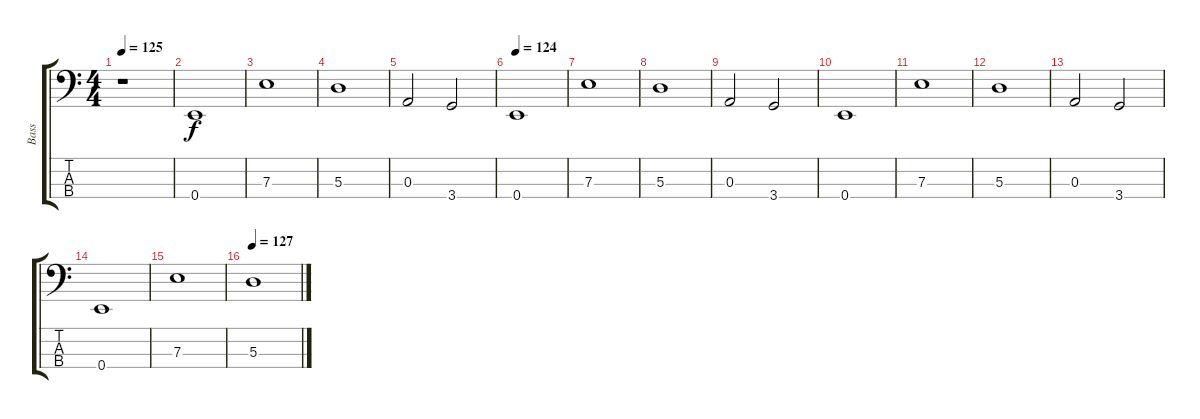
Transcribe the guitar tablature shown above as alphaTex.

\track ("Bass" "Bass") {instrument electricbassfinger}
\staff {score tabs}
\tuning (G2 D2 A1 E1) {hide}
\ts (4 4)
\tempo 125
\clef f4
\ks c
r.1{dy f instrument electricbassfinger} |
0.4.1 |
7.3.1 |
5.3.1 |
0.3.2 3.4.2 |
\tempo 124
0.4.1 |
7.3.1 |
5.3.1 |
0.3.2 3.4.2 |
0.4.1 |
7.3.1 |
5.3.1 |
0.3.2 3.4.2 |
0.4.1 |
7.3.1 |
\tempo 127
5.3.1
